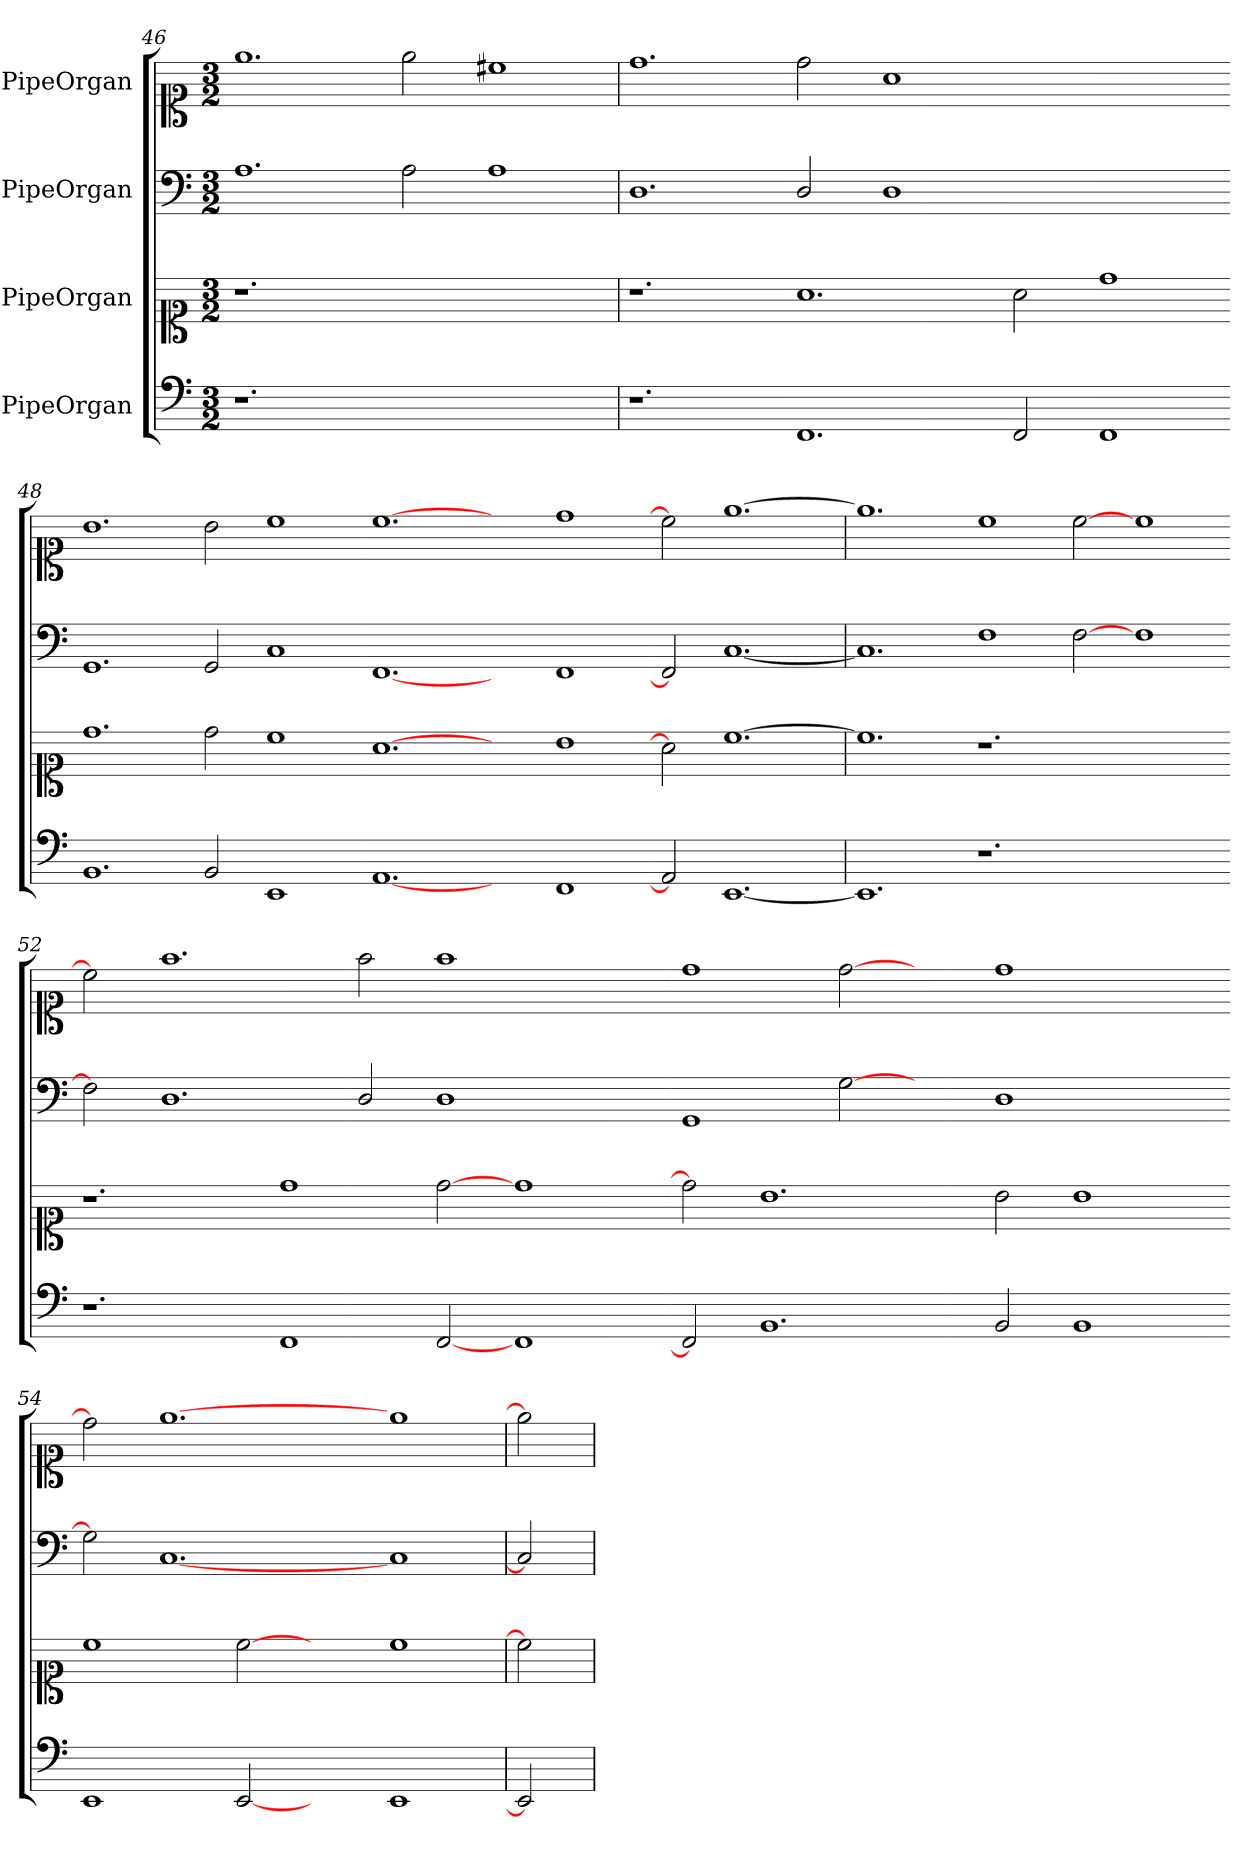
**kern	**kern	**kern	**kern
*part4	*part3	*part2	*part1
*staff4	*staff3	*staff2	*staff1
*I"PipeOrgan	*I"PipeOrgan	*I"PipeOrgan	*I"PipeOrgan
*clefF5	*clefC1	*clefF4	*clefC1
*k[]	*k[]	*k[]	*k[]
*M3/2	*M3/2	*M3/2	*M3/2
=46	=46	=46	=46
1.r	1.r	1.A	1.ee
1.ryy	1.ryy	2A\	2ee\
.	.	1A	1cc#X
=47	=47	=47	=47
1.r	1.r	1.D	1.dd
1.DD	1.a	2D/	2dd\
.	.	1D	1a
2DD/	2a\	1.ryy	1.ryy
1DD	1dd	.	.
=48-	=48-	=48-	=48-
1.GG	1.dd	1.GG	1.b
2GG/	2dd\	2GG/	2b\
1CC	1cc	1C	1cc
=49-	=49-	=49-	=49-
[1.FF	[1.a	[1.FF	[1.cc
2ryy	2ryy	2ryy	2ryy
1DD	1b	1FF	1dd
=50-	=50-	=50-	=50-
2FF]	2a]	2FF]	2cc]
[1.CC	[1.cc	[1.C	[1.ee
=51	=51	=51	=51
1.CC]	1.cc]	1.C]	1.ee]
1.r	1.r	1F	1cc
.	.	[2F	[2cc
1ryy	1ryy	1F	1cc
=52-	=52-	=52-	=52-
1.r	1.r	2F]	2cc]
.	.	1.D	1.ff
1DD	1dd	.	.
.	.	2D/	2ff\
[2DD	[2dd	1D	1ff
1DD	1dd	.	.
.	.	2ryy	2ryy
=53-	=53-	=53-	=53-
2DD]	2dd]	1GG	1dd
1.GG	1.b	.	.
.	.	[2G	[2dd
.	.	2ryy	2ryy
2GG/	2b\	1D	1dd
1GG	1b	.	.
.	.	2ryy	2ryy
=54-	=54-	=54-	=54-
1CC	1cc	2G]	2dd]
.	.	[1.C	[1.ee
[2CC	[2cc	.	.
2ryy	2ryy	.	.
1CC	1cc	1C	1ee
=55	=55	=55	=55
2CC]	2cc]	2C]	2ee]
=	=	=	=
*-	*-	*-	*-
